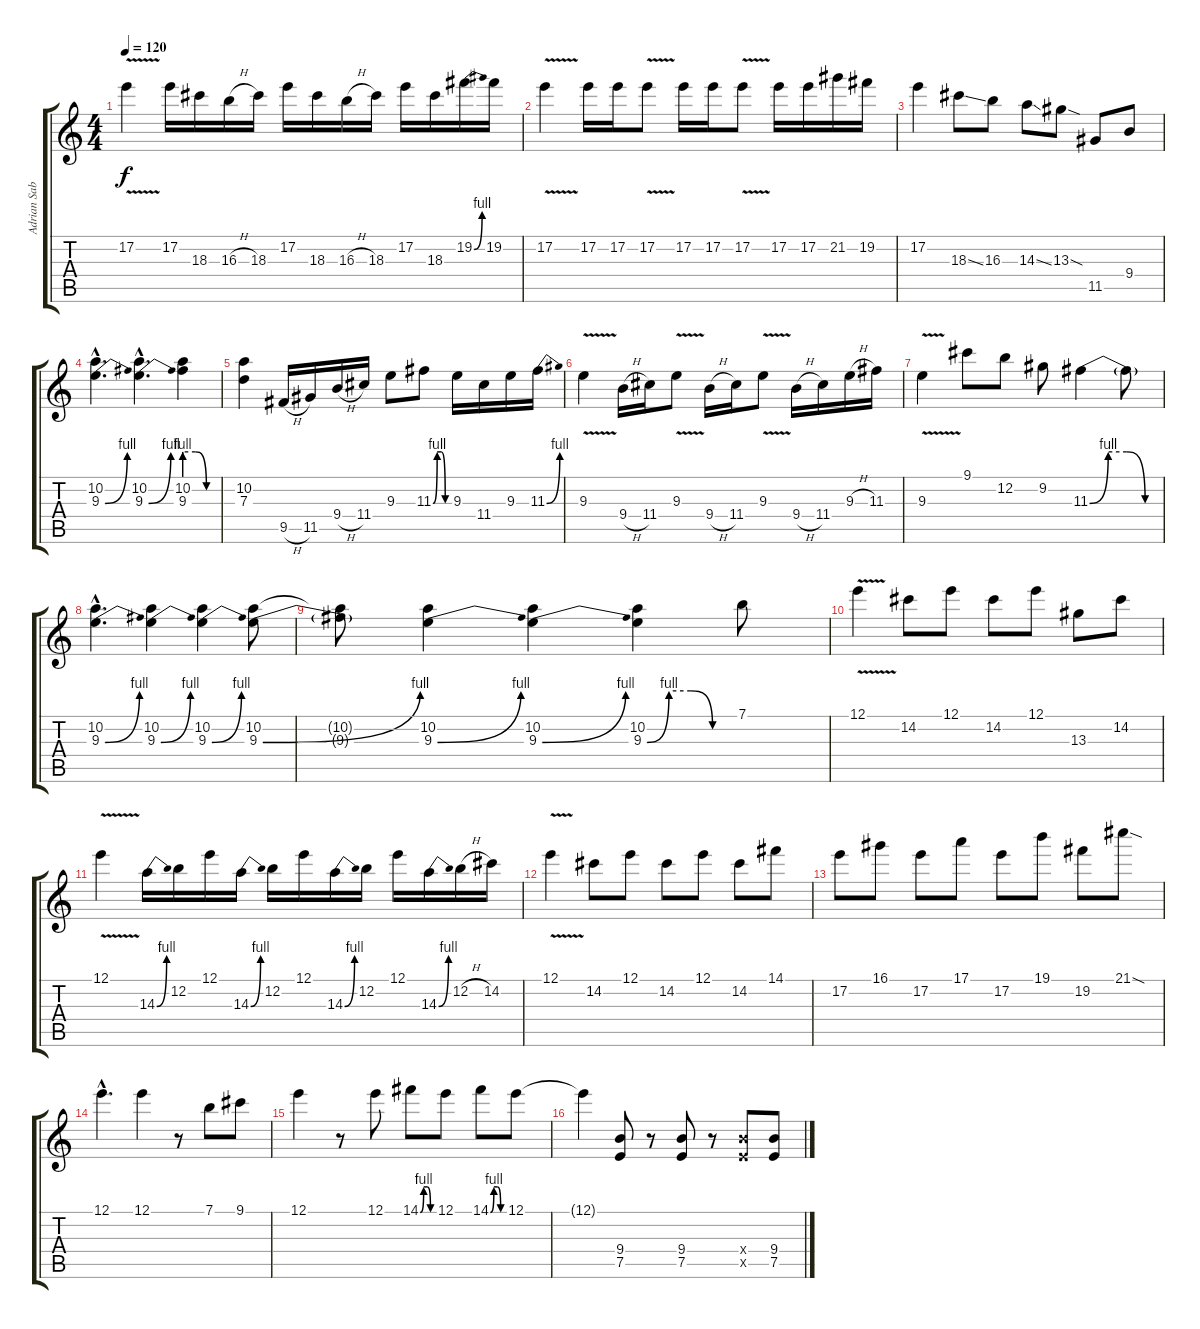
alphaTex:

\track ("Adrian Sabbath" "Adrian Sab") {instrument overdrivenguitar}
\staff {score tabs}
\tuning (E4 B3 G3 D3 A2 E2) {hide}
\ts (4 4)
\tempo 120
\clef g2
\ks c
17.2{v}.4{dy f} 17.2.16 18.3.16 16.3{h}.16 18.3.16 17.2.16 18.3.16 16.3{h}.16 18.3.16 17.2.16 18.3.16 19.2{be (bend 0 0 60 4)}.16 19.2.16 |
17.2{v}.4 17.2.16 17.2.16 17.2{v}.8 17.2.16 17.2.16 17.2{v}.8 17.2.16 17.2.16 21.2.16 19.2.16 |
17.2.4 18.3{ss}.8 16.3.8 14.3{ss}.8 13.3{sod}.8 11.5.8 9.4.8 |
(10.2{hac} 9.3{be (bend 0 0 60 4) hac}).4{d} (10.2{hac} 9.3{be (bend 0 0 60 4) hac}).4{d} (10.2 9.3{be (custom 0 4 20 4 40 0 60 0)}).4 |
(10.2 7.3).4 9.5{h}.16 11.5.16 9.4{h}.16 11.4.16 9.3.8 11.3{be (custom 0 0 15 4 30 4 45 0 60 0)}.8 9.3.16 11.4.16 9.3.16 11.3{be (bend 0 0 60 4)}.16 |
9.3{v}.4 9.4{h}.16 11.4.16 9.3{v}.8 9.4{h}.16 11.4.16 9.3{v}.8 9.4{h}.16 11.4.16 9.3{h}.16 11.3.16 |
9.3{v}.4 9.1.8 12.2.8 9.2.8 11.3{be (custom 0 0 15 4 30 4 45 0 60 0)}.4 11.3{t}.8 |
(10.2{hac} 9.3{be (bend 0 0 60 4) hac}).4{d} (10.2 9.3{be (bend 0 0 60 4)}).4 (10.2 9.3{be (bend 0 0 60 4)}).4 (10.2 9.3{be (bend 0 0 60 4)}).8 |
(10.2{t} 9.3{t}).8 (10.2 9.3{be (bend 0 0 60 4)}).4 (10.2 9.3{be (bend 0 0 60 4)}).4 (10.2 9.3{be (custom 0 0 15 4 30 4 45 0 60 0)}).4 7.1.8 |
12.1{v}.4 14.2.8 12.1.8 14.2.8 12.1.8 13.3.8 14.2.8 |
12.1{v}.4 14.3{be (bend 0 0 60 4)}.16 12.2.16 12.1.16 14.3{be (bend 0 0 60 4)}.16 12.2.16 12.1.16 14.3{be (bend 0 0 60 4)}.16 12.2.16 12.1.16 14.3{be (bend 0 0 60 4)}.16 12.2{h}.16 14.2.16 |
12.1{v}.4 14.2.8 12.1.8 14.2.8 12.1.8 14.2.8 14.1.8 |
17.2.8 16.1.8 17.2.8 17.1.8 17.2.8 19.1.8 19.2.8 21.1{sod}.8 |
12.1{hac}.4{d} 12.1.4 r.8 7.1.8 9.1.8 |
12.1.4 r.8 12.1.8 14.1{be (custom 0 0 15 4 30 4 45 0 60 0)}.8 12.1.8 14.1{be (custom 0 0 15 4 30 4 45 0 60 0)}.8 12.1.8 |
12.1{t}.4 (9.4 7.5).8 r.8 (9.4 7.5).8 r.8 (9.4{x} 7.5{x}).8 (9.4 7.5).8
